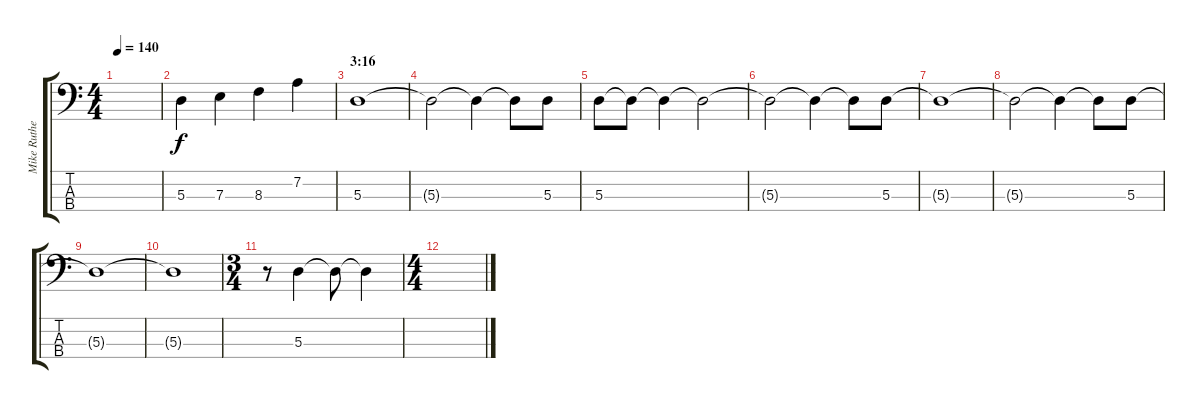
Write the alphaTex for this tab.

\track ("Mike Rutherford (bass pedal)" "Mike Ruthe") {instrument fretlessbass}
\staff {score tabs}
\tuning (G2 D2 A1 E1) {hide}
\ts (4 4)
\tempo 140
\clef f4
\ks c
|
5.3.4 7.3.4 8.3.4 7.2.4 |
\section ("" "3:16")
5.3.1 |
5.3{t}.2 5.3{t}.4 5.3{t}.8 5.3.8 |
5.3.8 5.3{t}.8 5.3{t}.4 5.3{t}.2 |
5.3{t}.2 5.3{t}.4 5.3{t}.8 5.3.8 |
5.3{t}.1 |
5.3{t}.2 5.3{t}.4 5.3{t}.8 5.3.8 |
5.3{t}.1 |
5.3{t}.1 |
\ts (3 4)
r.8 5.3.4 5.3{t}.8 5.3{t}.4 |
\ts (4 4)
